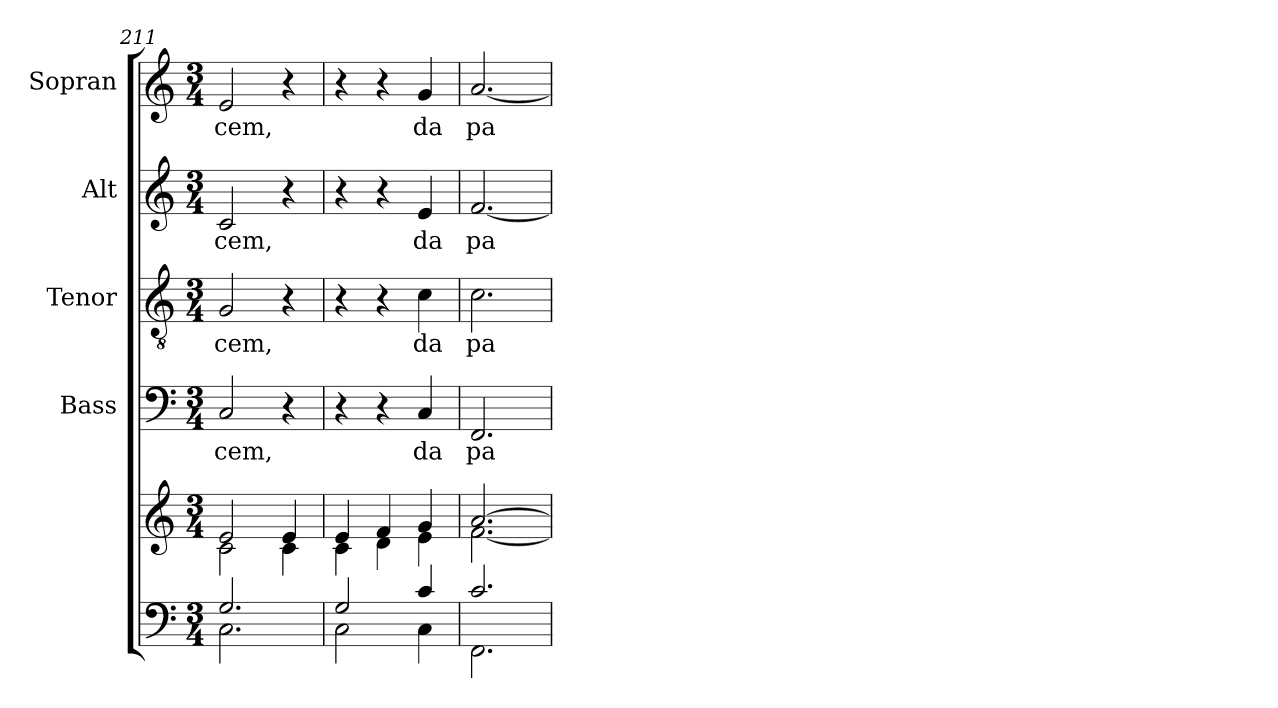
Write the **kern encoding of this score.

**kern	**kern	**kern	**text	**kern	**text	**kern	**text	**kern	**text
*part5	*part5	*part4	*part4	*part3	*part3	*part2	*part2	*part1	*part1
*staff6	*staff5	*staff4	*staff4	*staff3	*staff3	*staff2	*staff2	*staff1	*staff1
*	*	*I"Bass	*	*I"Tenor	*	*I"Alt	*	*I"Sopran	*
*	*	*I'B.	*	*I'T.	*	*I'A.	*	*I'S.	*
*clefF4	*clefG2	*clefF4	*	*clefGv2	*	*clefG2	*	*clefG2	*
*k[]	*k[]	*k[]	*	*k[]	*	*k[]	*	*k[]	*
*C:	*C:	*C:	*	*C:	*	*C:	*	*C:	*
*M3/4	*M3/4	*M3/4	*	*M3/4	*	*M3/4	*	*M3/4	*
=211	=211	=211	=211	=211	=211	=211	=211	=211	=211
*^	*^	*	*	*	*	*	*	*	*
!	!	!	!	!	!LO:LY:b	!	!LO:LY:b	!	!LO:LY:b	!	!LO:LY:b
2.G/	2.C\	2e/	2c\	2C/	-cem,	2G/	-cem,	2c/	-cem,	2e/	-cem,
.	.	4e/	4c\	4r	.	4r	.	4r	.	4r	.
=212	=212	=212	=212	=212	=212	=212	=212	=212	=212	=212	=212
2G/	2C\	4e/	4c\	4r	.	4r	.	4r	.	4r	.
.	.	4f/	4d\	4r	.	4r	.	4r	.	4r	.
!	!	!	!	!	!LO:LY:b	!	!LO:LY:b	!	!LO:LY:b	!	!LO:LY:b
4c/	4C\	4g/	4e\	4C/	da	4c\	da	4e/	da	4g/	da
=213	=213	=213	=213	=213	=213	=213	=213	=213	=213	=213	=213
!	!	!	!	!	!LO:LY:b	!	!LO:LY:b	!	!LO:LY:b	!	!LO:LY:b
2.c/	2.FF\	[>2.a/	[<2.f\	2.FF/	pa-	2.c\	pa-	[2.f/	pa-	[2.a/	pa-
*v	*v	*	*	*	*	*	*	*	*	*	*
*	*v	*v	*	*	*	*	*	*	*	*
=	=	=	=	=	=	=	=	=	=
*-	*-	*-	*-	*-	*-	*-	*-	*-	*-
